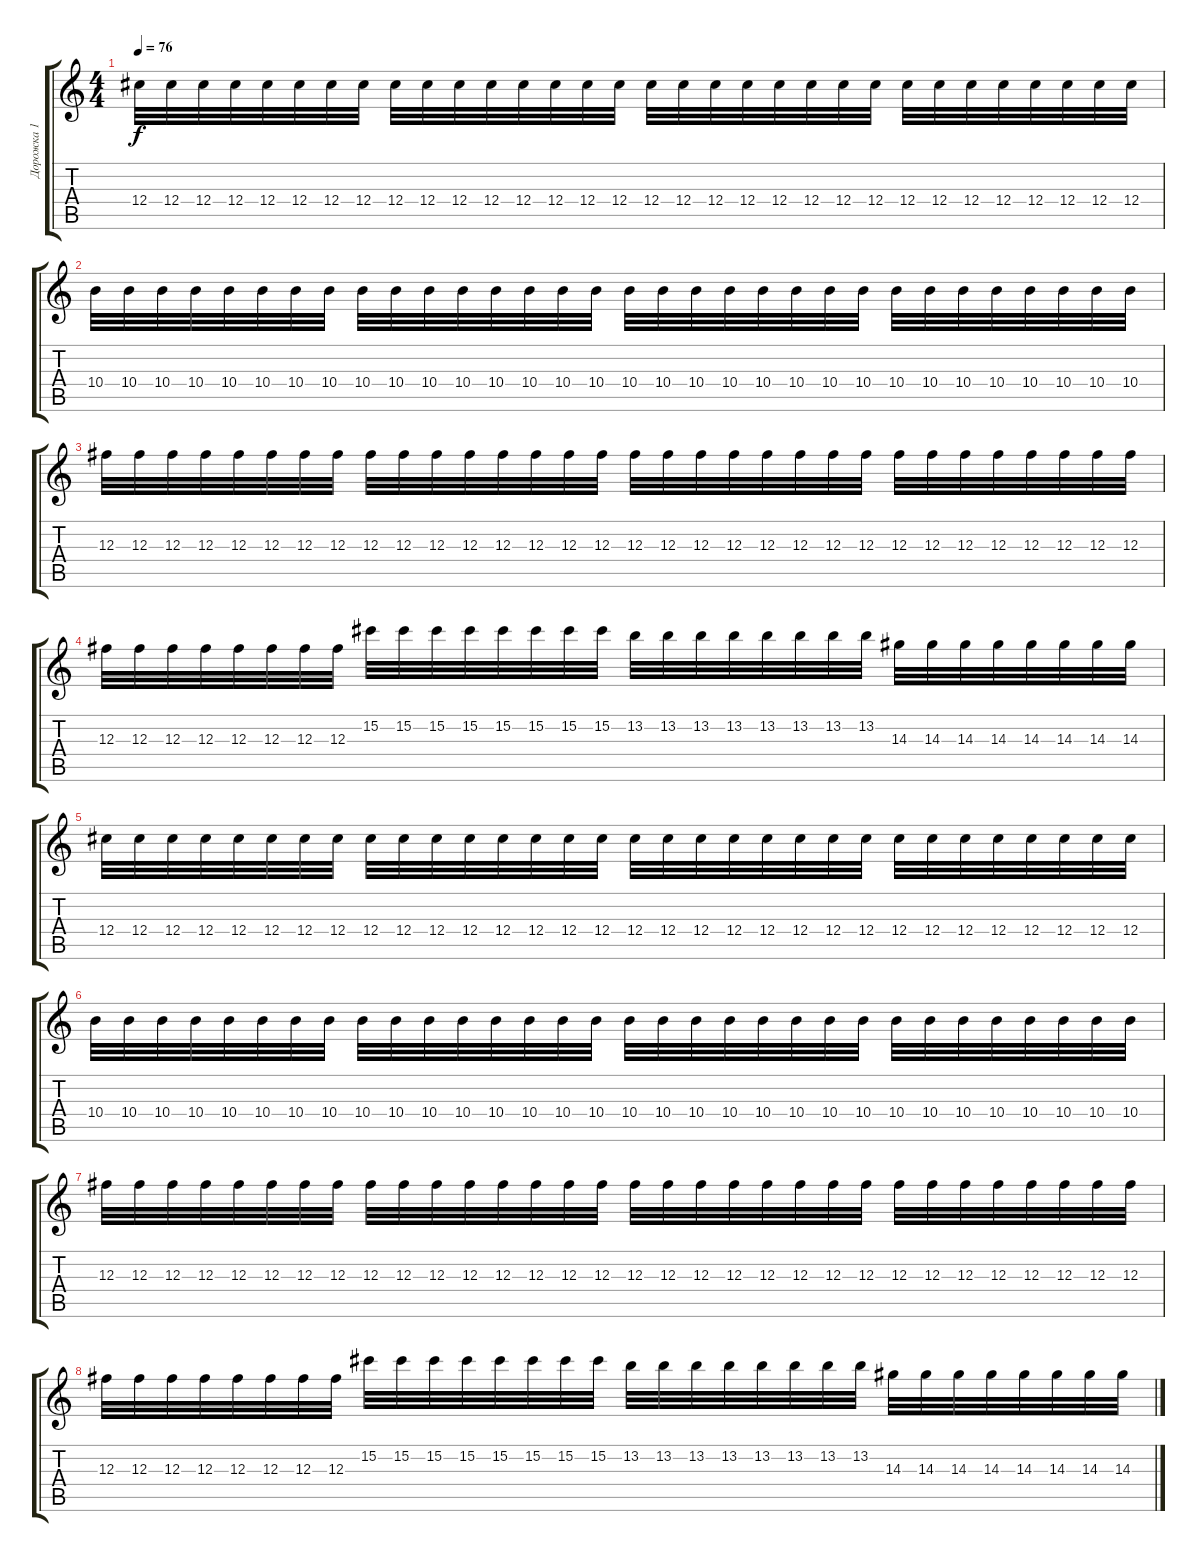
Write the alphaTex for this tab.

\track ("Дорожка 1" "Дорожка 1") {instrument distortionguitar}
\staff {score tabs}
\tuning (Eb4 Bb3 Gb3 Db3 Ab2 Db2) {hide}
\ts (4 4)
\tempo 76
\clef g2
\ks c
12.4.32{dy f volume 12} 12.4.32 12.4.32 12.4.32 12.4.32 12.4.32 12.4.32 12.4.32 12.4.32 12.4.32 12.4.32 12.4.32 12.4.32 12.4.32 12.4.32 12.4.32 12.4.32 12.4.32 12.4.32 12.4.32 12.4.32 12.4.32 12.4.32 12.4.32 12.4.32 12.4.32 12.4.32 12.4.32 12.4.32 12.4.32 12.4.32 12.4.32 |
10.4.32 10.4.32 10.4.32 10.4.32 10.4.32 10.4.32 10.4.32 10.4.32 10.4.32 10.4.32 10.4.32 10.4.32 10.4.32 10.4.32 10.4.32 10.4.32 10.4.32 10.4.32 10.4.32 10.4.32 10.4.32 10.4.32 10.4.32 10.4.32 10.4.32 10.4.32 10.4.32 10.4.32 10.4.32 10.4.32 10.4.32 10.4.32 |
12.3.32 12.3.32 12.3.32 12.3.32 12.3.32 12.3.32 12.3.32 12.3.32 12.3.32 12.3.32 12.3.32 12.3.32 12.3.32 12.3.32 12.3.32 12.3.32 12.3.32 12.3.32 12.3.32 12.3.32 12.3.32 12.3.32 12.3.32 12.3.32 12.3.32 12.3.32 12.3.32 12.3.32 12.3.32 12.3.32 12.3.32 12.3.32 |
12.3.32{volume 8} 12.3.32 12.3.32 12.3.32 12.3.32 12.3.32 12.3.32 12.3.32 15.2.32 15.2.32 15.2.32 15.2.32 15.2.32 15.2.32 15.2.32 15.2.32 13.2.32 13.2.32 13.2.32 13.2.32 13.2.32 13.2.32 13.2.32 13.2.32 14.3.32 14.3.32 14.3.32 14.3.32 14.3.32 14.3.32 14.3.32 14.3.32 |
12.4.32 12.4.32 12.4.32 12.4.32 12.4.32 12.4.32 12.4.32 12.4.32 12.4.32 12.4.32 12.4.32 12.4.32 12.4.32 12.4.32 12.4.32 12.4.32 12.4.32 12.4.32 12.4.32 12.4.32 12.4.32 12.4.32 12.4.32 12.4.32 12.4.32 12.4.32 12.4.32 12.4.32 12.4.32 12.4.32 12.4.32 12.4.32 |
10.4.32 10.4.32 10.4.32 10.4.32 10.4.32 10.4.32 10.4.32 10.4.32 10.4.32 10.4.32 10.4.32 10.4.32 10.4.32 10.4.32 10.4.32 10.4.32 10.4.32 10.4.32 10.4.32 10.4.32 10.4.32 10.4.32 10.4.32 10.4.32 10.4.32 10.4.32 10.4.32 10.4.32 10.4.32 10.4.32 10.4.32 10.4.32 |
12.3.32{volume 4} 12.3.32 12.3.32 12.3.32 12.3.32 12.3.32 12.3.32 12.3.32 12.3.32 12.3.32 12.3.32 12.3.32 12.3.32 12.3.32 12.3.32 12.3.32 12.3.32 12.3.32 12.3.32 12.3.32 12.3.32 12.3.32 12.3.32 12.3.32 12.3.32 12.3.32 12.3.32 12.3.32 12.3.32 12.3.32 12.3.32 12.3.32 |
12.3.32 12.3.32 12.3.32 12.3.32 12.3.32 12.3.32 12.3.32 12.3.32 15.2.32 15.2.32 15.2.32 15.2.32 15.2.32 15.2.32 15.2.32 15.2.32 13.2.32 13.2.32 13.2.32 13.2.32 13.2.32 13.2.32 13.2.32 13.2.32 14.3.32 14.3.32 14.3.32 14.3.32 14.3.32 14.3.32 14.3.32 14.3.32
